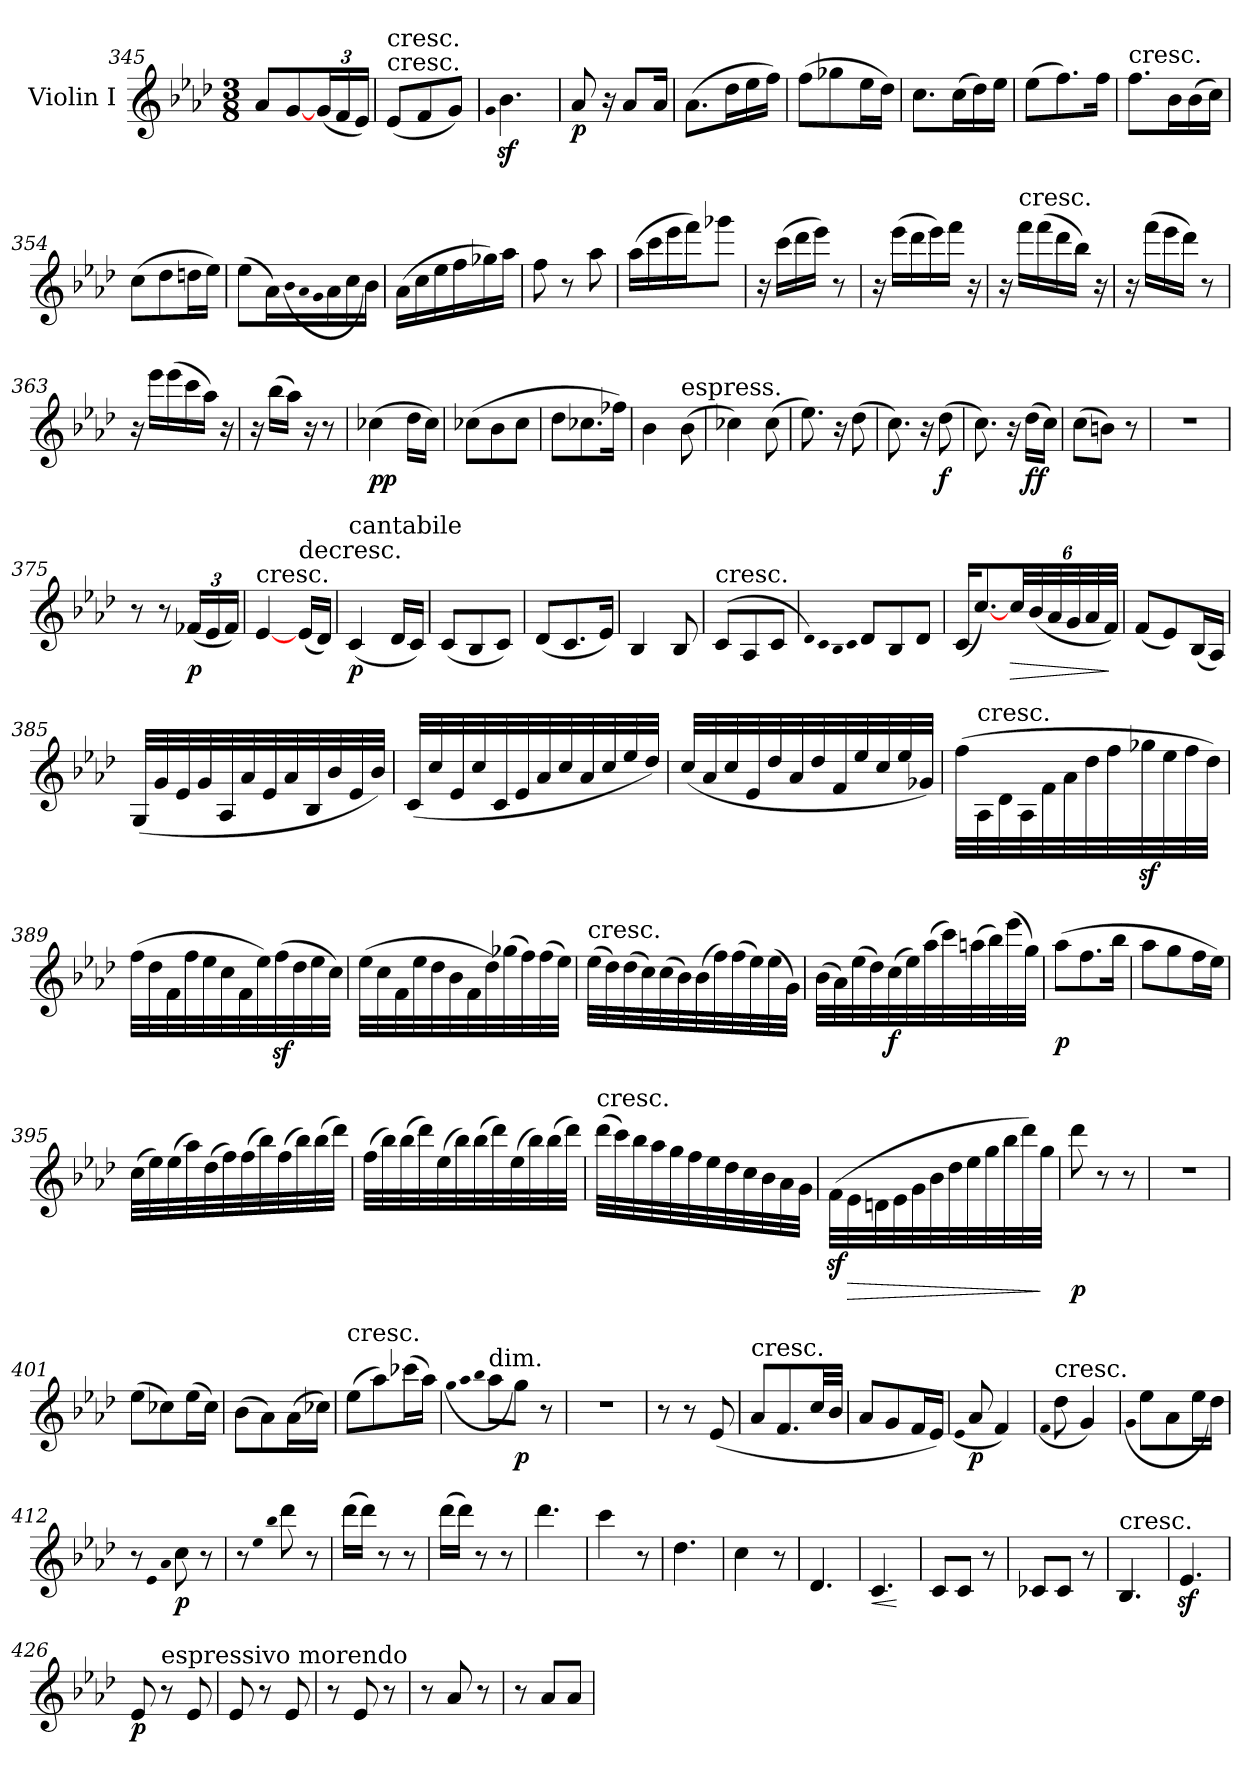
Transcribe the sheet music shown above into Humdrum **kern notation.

**kern	**dynam
*part1	*part1
*staff1	*staff1
*I"Violin I	*
*I'Vln	*
*clefG2	*
*k[b-e-a-d-]	*
*A-:	*
*M3/8	*
=345	=345
8a-/L	.
[8g/	.
(24g/L	.
24f/	.
24e-/JJ)	.
=346	=346
!LO:TX:t=cresc.	!
!LO:TX:a:t=cresc.	!
(8e-/L	.
8f/	.
8g/J)	.
=347	=347
qqg	.
4.b-z	.
=348	=348
8a-	p
16r	.
8a-/L	.
16a-/Jk	.
=349	=349
(8.a-\L	.
16dd-\L	.
16ee-\	.
16ff\JJ)	.
=350	=350
(8ff\L	.
8gg-X\	.
16ee-\L	.
16dd-\JJ)	.
=351	=351
8.cc\L	.
(16cc\L	.
16dd-\)	.
16ee-\JJ	.
=352	=352
(8ee-\L	.
8.ff\)	.
16ff\Jk	.
=353	=353
!LO:TX:a:t=cresc.	!
8.ff\L	.
16b-\L	.
(16b-\	.
16cc\JJ)	.
=354	=354
(8cc\L	.
8dd-\	.
16ddn\L	.
16ee-\JJ)	.
=355	=355
(8ee-\L	.
16a-\L)	.
(qqb-	.
qqa-	.
qqg	.
16a-\	.
16cc\	.
16b-\JJ)	.
=356	=356
(16a-\LL	.
16cc\	.
16ee-\	.
16ff\	.
16gg-X\)	.
16aa-\JJ	.
=357	=357
8ff	.
8r	.
8aa-	.
=358	=358
(16aa-\LL	.
16ccc\	.
16eee-\	.
16fff\J)	.
8ggg-X\J	.
=359	=359
16r	.
(16ccc\LL	.
16ddd-\	.
16eee-\JJ)	.
8r	.
=360	=360
16r	.
(16eee-\LL	.
16ddd-\	.
16eee-\)	.
16fff\JJ	.
16r	.
=361	=361
16r	.
!LO:TX:a:t=cresc.	!
16fff\LL	.
(16fff\	.
16ddd-\	.
16bb-\JJ)	.
16r	.
=362	=362
16r	.
(16fff\LL	.
16eee-\	.
16ddd-\JJ)	.
8r	.
=363	=363
16r	.
16eee-\LL	.
(16eee-\	.
16ccc\	.
16aa-\JJ)	.
16r	.
=364	=364
16r	.
(16bb-\LL	.
16aa-\JJ)	.
16r	.
8r	.
=365	=365
(4cc-X	pp
16dd-\LL	.
16cc-\JJ)	.
=366	=366
(8cc-X\L	.
8b-\	.
8cc-\J	.
=367	=367
8dd-\L	.
8.cc-X\	.
16ff-X\Jk)	.
=368	=368
4b-	.
!LO:TX:a:t=espress.	!
(8b-	.
=369	=369
4cc-X)	.
(8cc-	.
=370	=370
8.ee-)	.
16r	.
(8dd-	.
=371	=371
8.cc)	.
16r	.
(8dd-	f
=372	=372
8.cc)	.
16r	.
(16dd-\LL	ff
16cc\JJ)	.
=373	=373
(8cc\L	.
8bn\J)	.
8r	.
=374	=374
4.r	.
=375	=375
8r	.
8r	.
(24f-X/LL	p
24e-/	.
24f-/JJ)	.
=376	=376
!LO:TX:t=cresc.	!
[4e-	.
!LO:TX:t=decresc.	!
(16e-/LL	.
16d-/JJ)	.
=377	=377
!LO:TX:a:t=cantabile	!
(4c	p
16d-/LL	.
16c/JJ)	.
=378	=378
(8c/L	.
8B-/	.
8c/J)	.
=379	=379
(8d-/L	.
8.c/	.
16e-/Jk)	.
=380	=380
4B-	.
8B-	.
=381	=381
!LO:TX:a:t=cresc.	!
(8c/L	.
8A-/	.
8c/J	.
=382	=382
qqd-)	.
qqc	.
qqB-	.
qqc	.
8d-/L	.
8B-/	.
8d-/J	.
=383	=383
(16c/KL	.
[8.cc/)	.
!	!LO:HP:b
48cc/LL	>
(48b-/	.
48a-/	.
48g/	.
48a-/	.
48f/JJJ)	.
.	]
=384	=384
(8f/L	.
8e-/)	.
(16B-/L	.
16A-/JJ)	.
=385	=385
(32G/LLL	.
32g/	.
32e-/	.
32g/	.
32A-/	.
32a-/	.
32e-/	.
32a-/	.
32B-/	.
32b-/	.
32e-/	.
32b-/JJJ)	.
=386	=386
(32c/LLL	.
32cc/	.
32e-/	.
32cc/	.
32c/	.
32e-/	.
32a-/	.
32cc/	.
32a-/	.
32cc/	.
32ee-/	.
32dd-/JJJ)	.
=387	=387
(32cc/LLL	.
32a-/	.
32cc/	.
32e-/	.
32dd-/	.
32a-/	.
32dd-/	.
32f/	.
32ee-/	.
32cc/	.
32ee-/	.
32g-X/JJJ)	.
=388	=388
(32ff\LLL	.
!LO:TX:t=cresc.	!
32A-\	.
32d-\	.
32A-\	.
32f\	.
32a-\	.
32dd-\	.
32ff\	.
32gg-Xz\	.
32ee-\	.
32ff\	.
32dd-\JJJ)	.
=389	=389
(32ff\LLL	.
32dd-\	.
32f\	.
32ff\	.
32ee-\	.
32cc\	.
32f\	.
32ee-\)	.
(32ffz\	.
32dd-\	.
32ee-\	.
32cc\JJJ)	.
=390	=390
(32ee-\LLL	.
32cc\	.
32f\	.
32ee-\	.
32dd-\	.
32b-\	.
32f\	.
32dd-\)	.
(32gg-X\	.
32ff\)	.
(32ff\	.
32ee-\JJJ)	.
=391	=391
!LO:TX:a:t=cresc.	!
(32ee-\LLL	.
32dd-\)	.
(32dd-\	.
32cc\)	.
(32cc\	.
32b-\)	.
(32b-\	.
32ff\)	.
(32ff\	.
32ee-\)	.
(32ee-\	.
32g\JJJ)	.
=392	=392
(32b-\LLL	.
32a-\)	.
(32ee-\	.
32dd-\)	.
(32cc\	f
32ee-\)	.
(32aa-\	.
32ccc\)	.
(32aan\	.
32bb-\)	.
(32eee-\	.
32gg\JJJ)	.
=393	=393
(8aa-\L	p
8.ff\	.
16bb-\Jk	.
=394	=394
8aa-\L	.
8gg\	.
16ff\L	.
16ee-\JJ)	.
=395	=395
(32cc\LLL	.
32ee-\)	.
(32ee-\	.
32aa-\)	.
(32dd-\	.
32ff\)	.
(32ff\	.
32bb-\)	.
(32ff\	.
32bb-\)	.
(32bb-\	.
32ddd-\JJJ)	.
=396	=396
(32ff\LLL	.
32bb-\)	.
(32bb-\	.
32ddd-\)	.
(32ee-\	.
32bb-\)	.
(32bb-\	.
32ddd-\)	.
(32ee-\	.
32bb-\)	.
(32bb-\	.
32ddd-\JJJ)	.
=397	=397
!LO:TX:a:t=cresc.	!
(32ddd-\LLL	.
32ccc\)	.
32bb-\	.
32aa-\	.
32gg\	.
32ff\	.
32ee-\	.
32dd-\	.
32cc\	.
32b-\	.
32a-\	.
32g\JJJ	.
=398	=398
(32fz\LLL	.
!	!LO:HP:b
32e-\	>
32dn\	.
32e-\	.
32g\	.
32b-\	.
32dd-\	.
32ee-\	.
32gg\	.
32bb-\	.
32ddd-\)	.
32gg\JJJ	]
=399	=399
8ddd-	p
8r	.
8r	.
=400	=400
4.r	.
=401	=401
(8ee-\L	.
8cc-X\)	.
(16ee-\L	.
16cc-\JJ)	.
=402	=402
(8b-\L	.
8a-\)	.
(16a-\L	.
16cc-X\JJ)	.
=403	=403
!LO:TX:a:t=cresc.	!
(8ee-\L	.
8aa-\)	.
(16ccc-X\L	.
16aa-\JJ)	.
=404	=404
(qqgg	.
qqaa-	.
qqbb-	.
!LO:TX:a:t=dim.	!
8aa-\L	.
8gg\J)	p
8r	.
=405	=405
4.r	.
=406	=406
8r	.
8r	.
(8e-	.
=407	=407
!LO:TX:a:t=cresc.	!
8a-/L	.
8.f/	.
32cc/LL	.
32b-/JJJ	.
=408	=408
8a-/L	.
8g/	.
16f/L	.
16e-/JJ)	.
=409	=409
(qqe-	.
8a-	p
4f)	.
=410	=410
(qqf	.
!LO:TX:a:t=cresc.	!
8dd-	.
4g)	.
=411	=411
(qqg	.
8ee-\L	.
8a-\	.
16ee-\L	.
16dd-\JJ)	.
=412	=412
8r	.
qqe-	.
qqa-	.
8cc	p
8r	.
=413	=413
8r	.
qqee-	.
qqbb-	.
8ddd-	.
8r	.
=414	=414
(16ddd-\LL	.
16ddd-\JJ)	.
8r	.
8r	.
=415	=415
(16ddd-\LL	.
16ddd-\JJ)	.
8r	.
8r	.
=416	=416
4.ddd-	.
=417	=417
4ccc	.
8r	.
=418	=418
4.dd-	.
=419	=419
4cc	.
8r	.
=420	=420
4.d-	.
=421	=421
!	!LO:HP:b
4.c	<
.	[
=422	=422
8c/L	.
8c/J	.
8r	.
=423	=423
8c-X/L	.
8c-/J	.
8r	.
=424	=424
!LO:TX:a:t=cresc.	!
4.B-	.
=425	=425
4.e-z	.
=426	=426
8e-	p
!LO:TX:a:t=espressivo morendo	!
8r	.
8e-	.
=427	=427
8e-	.
8r	.
8e-	.
=428	=428
8r	.
8e-	.
8r	.
=429	=429
8r	.
8a-	.
8r	.
=430	=430
8r	.
8a-/L	.
8a-/J	.
=	=
*-	*-
